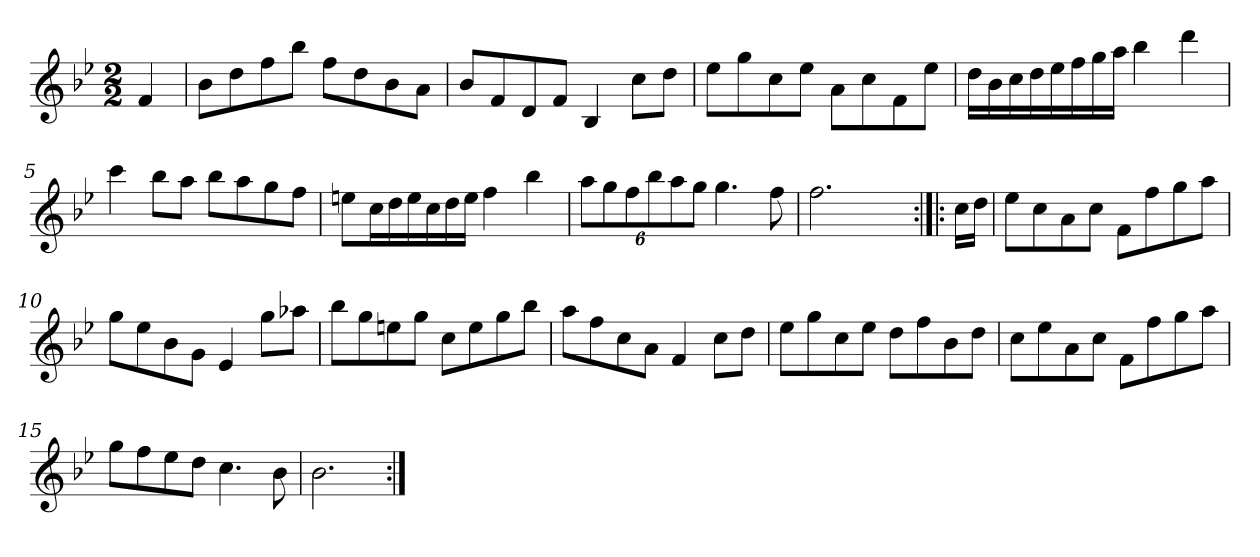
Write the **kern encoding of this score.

**kern
*part1
*staff1
*clefG2
*k[b-e-]
*B-:
*M2/2
*MM120
=
4f
=1
8b-\L
8dd\
8ff\
8bb-\J
8ff\L
8dd\
8b-\
8a\J
=2
8b-/L
8f/
8d/
8f/J
4B-
8cc\L
8dd\J
=3
8ee-\L
8gg\
8cc\
8ee-\J
8a\L
8cc\
8f\
8ee-\J
=4
16dd\LL
16b-\
16cc\
16dd\
16ee-\
16ff\
16gg\
16aa\JJ
4bb-
4ddd
=5
4ccc
8bb-\L
8aa\J
8bb-\L
8aa\
8gg\
8ff\J
=6
8een\L
16cc\L
16dd\
16ee\
16cc\
16dd\
16ee\JJ
4ff
4bb-
=7
12aa\L
12gg\
12ff\
12bb-\
12aa\
12gg\J
4.gg
8ff
=8
2.ff
8ryy
=:|!|:
16cc\LL
16dd\JJ
=9
8ee-\L
8cc\
8a\
8cc\J
8f\L
8ff\
8gg\
8aa\J
=10
8gg\L
8ee-\
8b-\
8g\J
4e-
8gg\L
8aa-X\J
=11
8bb-\L
8gg\
8een\
8gg\J
8cc\L
8ee\
8gg\
8bb-\J
=12
8aa\L
8ff\
8cc\
8a\J
4f
8cc\L
8dd\J
=13
8ee-\L
8gg\
8cc\
8ee-\J
8dd\L
8ff\
8b-\
8dd\J
=14
8cc\L
8ee-\
8a\
8cc\J
8f\L
8ff\
8gg\
8aa\J
=15
8gg\L
8ff\
8ee-\
8dd\J
4.cc
8b-
=16
2.b-
=:|!
*-
